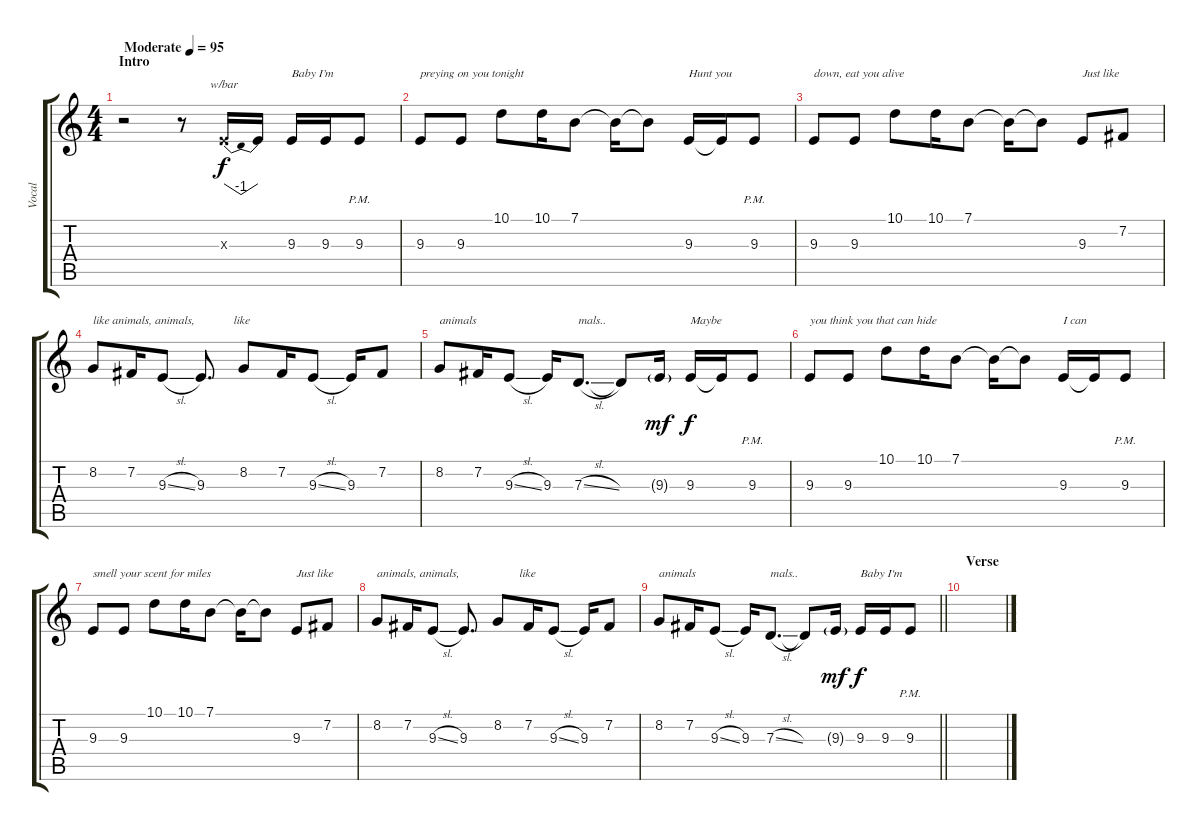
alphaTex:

\track ("Vocal" "Vocal") {instrument clarinet}
\staff {score tabs}
\tuning (E4 B3 G3 D3 A2 E2) {hide}
\ts (4 4)
\section ("" "Intro")
\tempo (95 "Moderate")
\clef g2
\ks c
r.2{dy f instrument clarinet} r.8 9.3{x}.16{tbe (dip default 0 0 30 -4 60 0)} 9.3{t}.16 9.3.16{txt "Baby I’m "} 9.3.16 9.3{pm}.8 |
9.3.8{txt "preying on you tonight"} 9.3.8 10.1.8 10.1.16 7.1.8 7.1{t}.16 7.1{t}.8 9.3.16{txt "Hunt you "} 9.3{t}.16 9.3{pm}.8 |
9.3.8{txt "down, eat you alive"} 9.3.8 10.1.8 10.1.16 7.1.8 7.1{t}.16 7.1{t}.8 9.3.8{txt "Just like "} 7.2.8 |
8.2.8{txt "like animals, animals,             like "} 7.2.16 9.3{sl}.8 9.3.8{d} 8.2.8 7.2.16 9.3{sl}.8 9.3.16 7.2.8 |
8.2.8{txt "animals"} 7.2.16 9.3{sl}.8 9.3.16 7.3{sl}.8{d txt "mals.."} 7.3{t}.8 9.3{g}.16{dy mf} 9.3.16{txt "Maybe " dy f} 9.3{t}.16 9.3{pm}.8 |
9.3.8{txt "you think you that can hide"} 9.3.8 10.1.8 10.1.16 7.1.8 7.1{t}.16 7.1{t}.8 9.3.16{txt "I can "} 9.3{t}.16 9.3{pm}.8 |
9.3.8{txt "smell your scent for miles"} 9.3.8 10.1.8 10.1.16 7.1.8 7.1{t}.16 7.1{t}.8 9.3.8{txt "Just like "} 7.2.8 |
8.2.8{txt "animals, animals,                    like "} 7.2.16 9.3{sl}.8 9.3.8{d} 8.2.8 7.2.16 9.3{sl}.8 9.3.16 7.2.8 |
\barLineRight lightlight
8.2.8{txt "animals"} 7.2.16 9.3{sl}.8 9.3.16 7.3{sl}.8{d txt "mals.."} 7.3{t}.8 9.3{g}.16{dy mf} 9.3.16{txt "Baby I'm" dy f} 9.3.16 9.3{pm}.8 |
\section ("" "Verse")
